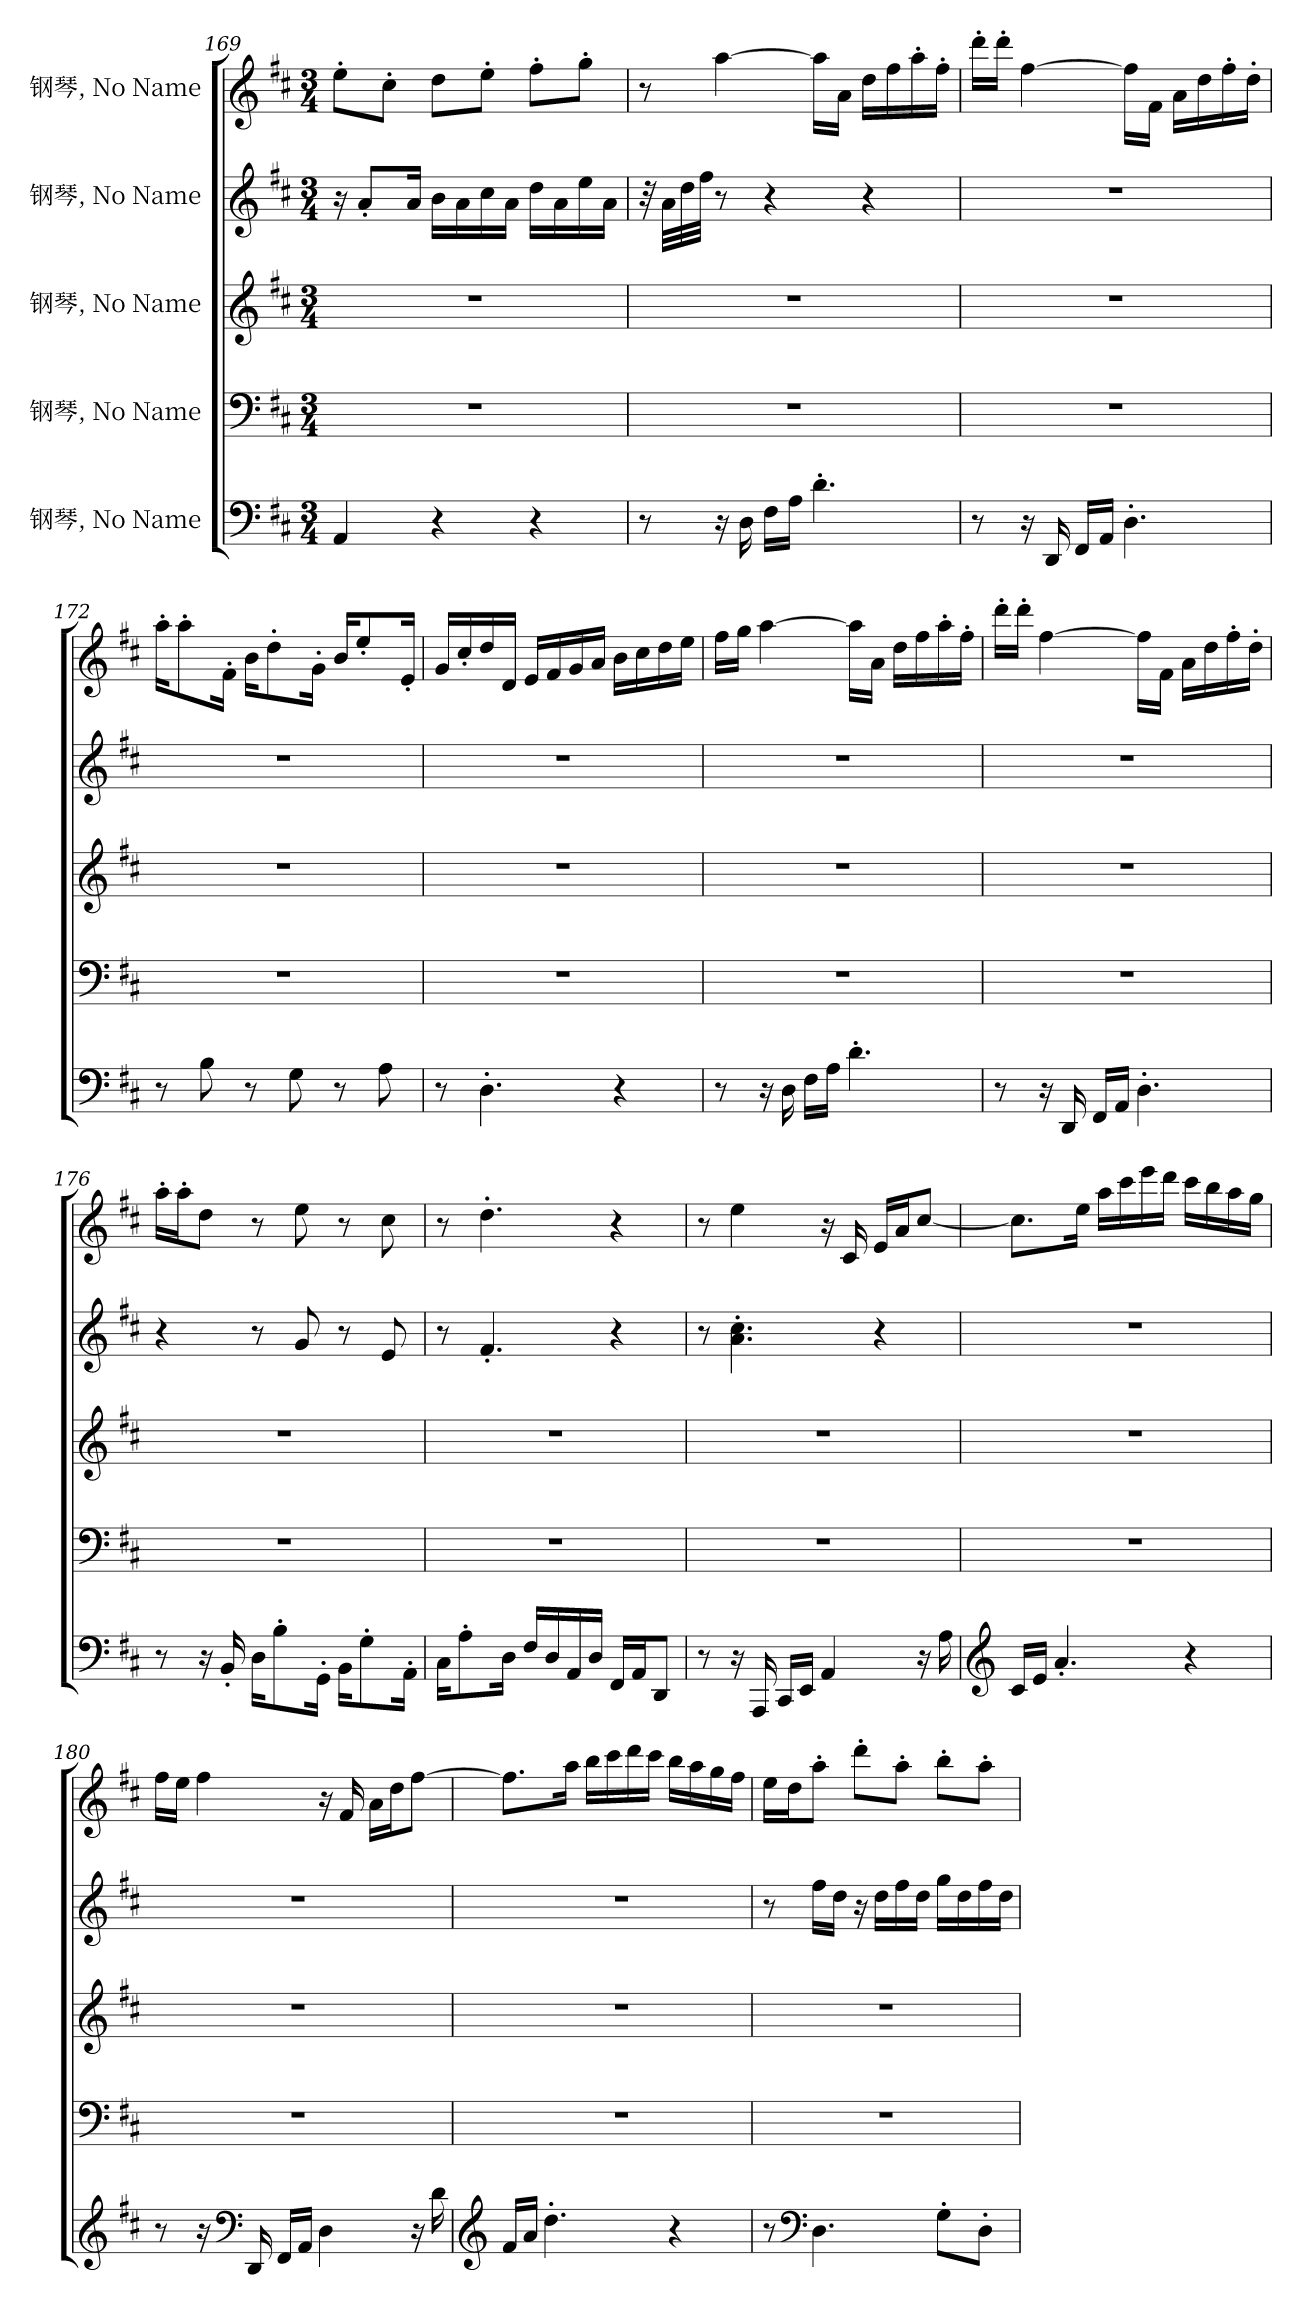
**kern	**kern	**kern	**kern	**kern
*part5	*part4	*part3	*part2	*part1
*staff5	*staff4	*staff3	*staff2	*staff1
*I"钢琴, No Name	*I"钢琴, No Name	*I"钢琴, No Name	*I"钢琴, No Name	*I"钢琴, No Name
*clefF4	*clefF4	*clefG2	*clefG2	*clefG2
*k[f#c#]	*k[f#c#]	*k[f#c#]	*k[f#c#]	*k[f#c#]
*M3/4	*M3/4	*M3/4	*M3/4	*M3/4
=169	=169	=169	=169	=169
4AA/	2.r	2.r	16r	8ee'\L
.	.	.	8a'/L	.
.	.	.	.	8cc#'\J
.	.	.	16a/Jk	.
4r	.	.	16b\LL	8dd\L
.	.	.	16a\	.
.	.	.	16cc#\	8ee'\J
.	.	.	16a\JJ	.
4r	.	.	16dd\LL	8ff#'\L
.	.	.	16a\	.
.	.	.	16ee\	8gg'\J
.	.	.	16a\JJ	.
!!LO:LB:g=z
=170	=170	=170	=170	=170
*	*	*	*	*MM250
8r	2.r	2.r	32r	8r
.	.	.	32a\LLL	.
.	.	.	32dd\	.
.	.	.	32ff#\JJJ	.
16r	.	.	8r	[4aa\
16D\	.	.	.	.
16F#\LL	.	.	4r	.
16A\JJ	.	.	.	.
4.d'\	.	.	.	16aa\LL]
.	.	.	.	16a\JJ
.	.	.	4r	16dd\LL
.	.	.	.	16ff#\
.	.	.	.	16aa'\
.	.	.	.	16ff#'\JJ
=171	=171	=171	=171	=171
8r	2.r	2.r	2.r	16ddd'\LL
.	.	.	.	16ddd'\JJ
16r	.	.	.	[4ff#\
16DD/	.	.	.	.
16FF#/LL	.	.	.	.
16AA/JJ	.	.	.	.
4.D'\	.	.	.	16ff#\LL]
.	.	.	.	16f#\JJ
.	.	.	.	16a\LL
.	.	.	.	16dd\
.	.	.	.	16ff#'\
.	.	.	.	16dd'\JJ
=172	=172	=172	=172	=172
8r	2.r	2.r	2.r	16aa'\KL
.	.	.	.	8aa'\
8B\	.	.	.	.
.	.	.	.	16f#'\Jk
8r	.	.	.	16b\KL
.	.	.	.	8dd'\
8G\	.	.	.	.
.	.	.	.	16g'\Jk
8r	.	.	.	16b/KL
.	.	.	.	8ee'/
8A\	.	.	.	.
.	.	.	.	16e'/Jk
!!LO:PB:g=z
=173	=173	=173	=173	=173
8r	2.r	2.r	2.r	16g/LL
.	.	.	.	16cc#'/
4.D'\	.	.	.	16dd/
.	.	.	.	16d/JJ
.	.	.	.	16e/LL
.	.	.	.	16f#/
.	.	.	.	16g/
.	.	.	.	16a/JJ
4r	.	.	.	16b\LL
.	.	.	.	16cc#\
.	.	.	.	16dd\
.	.	.	.	16ee\JJ
=174	=174	=174	=174	=174
8r	2.r	2.r	2.r	16ff#\LL
.	.	.	.	16gg\JJ
*	*	*	*	*MM122
16r	.	.	.	[4aa\
16D\	.	.	.	.
16F#\LL	.	.	.	.
16A\JJ	.	.	.	.
4.d'\	.	.	.	16aa\LL]
.	.	.	.	16a\JJ
.	.	.	.	16dd\LL
.	.	.	.	16ff#\
.	.	.	.	16aa'\
.	.	.	.	16ff#'\JJ
=175	=175	=175	=175	=175
8r	2.r	2.r	2.r	16ddd'\LL
.	.	.	.	16ddd'\JJ
16r	.	.	.	[4ff#\
16DD/	.	.	.	.
16FF#/LL	.	.	.	.
16AA/JJ	.	.	.	.
4.D'\	.	.	.	16ff#\LL]
.	.	.	.	16f#\JJ
.	.	.	.	16a\LL
.	.	.	.	16dd\
.	.	.	.	16ff#'\
.	.	.	.	16dd'\JJ
!!LO:LB:g=z
=176	=176	=176	=176	=176
8r	2.r	2.r	4r	16aa'\LL
.	.	.	.	16aa'\J
16r	.	.	.	8dd\J
16BB'/	.	.	.	.
16D\KL	.	.	8r	8r
8B'\	.	.	.	.
.	.	.	8g/	8ee\
16GG'\Jk	.	.	.	.
16BB\KL	.	.	8r	8r
8G'\	.	.	.	.
.	.	.	8e/	8cc#\
16AA'\Jk	.	.	.	.
=177	=177	=177	=177	=177
16C#\KL	2.r	2.r	8r	8r
8A'\	.	.	.	.
.	.	.	4.f#'/	4.dd'\
16D\Jk	.	.	.	.
16F#/LL	.	.	.	.
16D/	.	.	.	.
16AA/	.	.	.	.
16D/JJ	.	.	.	.
16FF#/LL	.	.	4r	4r
16AA/J	.	.	.	.
8DD/J	.	.	.	.
=178	=178	=178	=178	=178
*	*	*	*	*MM116
8r	2.r	2.r	8r	8r
*	*	*	*	*MM122
16r	.	.	4.a\' 4.cc#\'	4ee\
16AAA/	.	.	.	.
16CC#/LL	.	.	.	.
16EE/JJ	.	.	.	.
4AA/	.	.	.	16r
.	.	.	.	16c#/
.	.	.	4r	16e/LL
.	.	.	.	16a/J
16r	.	.	.	[8cc#/J
16A\	.	.	.	.
!!LO:PB:g=z
=179	=179	=179	=179	=179
*clefG2	*	*	*	*
16c#/LL	2.r	2.r	2.r	8.cc#\L]
16e/JJ	.	.	.	.
4.a'/	.	.	.	.
.	.	.	.	16ee\Jk
.	.	.	.	16aa\LL
.	.	.	.	16ccc#\
.	.	.	.	16eee\
.	.	.	.	16ddd\JJ
4r	.	.	.	16ccc#\LL
.	.	.	.	16bb\
.	.	.	.	16aa\
.	.	.	.	16gg\JJ
=180	=180	=180	=180	=180
8r	2.r	2.r	2.r	16ff#\LL
.	.	.	.	16ee\JJ
*	*	*	*	*MM122
16r	.	.	.	4ff#\
*clefF4	*	*	*	*
16DD/	.	.	.	.
16FF#/LL	.	.	.	.
16AA/JJ	.	.	.	.
4D\	.	.	.	16r
.	.	.	.	16f#/
.	.	.	.	16a\LL
.	.	.	.	16dd\J
16r	.	.	.	[8ff#\J
16d\	.	.	.	.
=181	=181	=181	=181	=181
*clefG2	*	*	*	*
16f#/LL	2.r	2.r	2.r	8.ff#\L]
16a/JJ	.	.	.	.
4.dd'\	.	.	.	.
.	.	.	.	16aa\Jk
.	.	.	.	16bb\LL
.	.	.	.	16ccc#\
.	.	.	.	16ddd\
.	.	.	.	16ccc#\JJ
4r	.	.	.	16bb\LL
.	.	.	.	16aa\
.	.	.	.	16gg\
.	.	.	.	16ff#\JJ
!!LO:LB:g=z
=182	=182	=182	=182	=182
8r	2.r	2.r	8r	16ee\LL
.	.	.	.	16dd\J
*clefF4	*	*	*	*
*	*	*	*	*MM122
4.D\	.	.	16ff#\LL	8aa'\J
.	.	.	16dd\JJ	.
.	.	.	16r	8ddd'\L
.	.	.	16dd\LL	.
.	.	.	16ff#\	8aa'\J
.	.	.	16dd\JJ	.
8G'\L	.	.	16gg\LL	8bb'\L
.	.	.	16dd\	.
8D'\J	.	.	16ff#\	8aa'\J
.	.	.	16dd\JJ	.
=	=	=	=	=
*-	*-	*-	*-	*-
